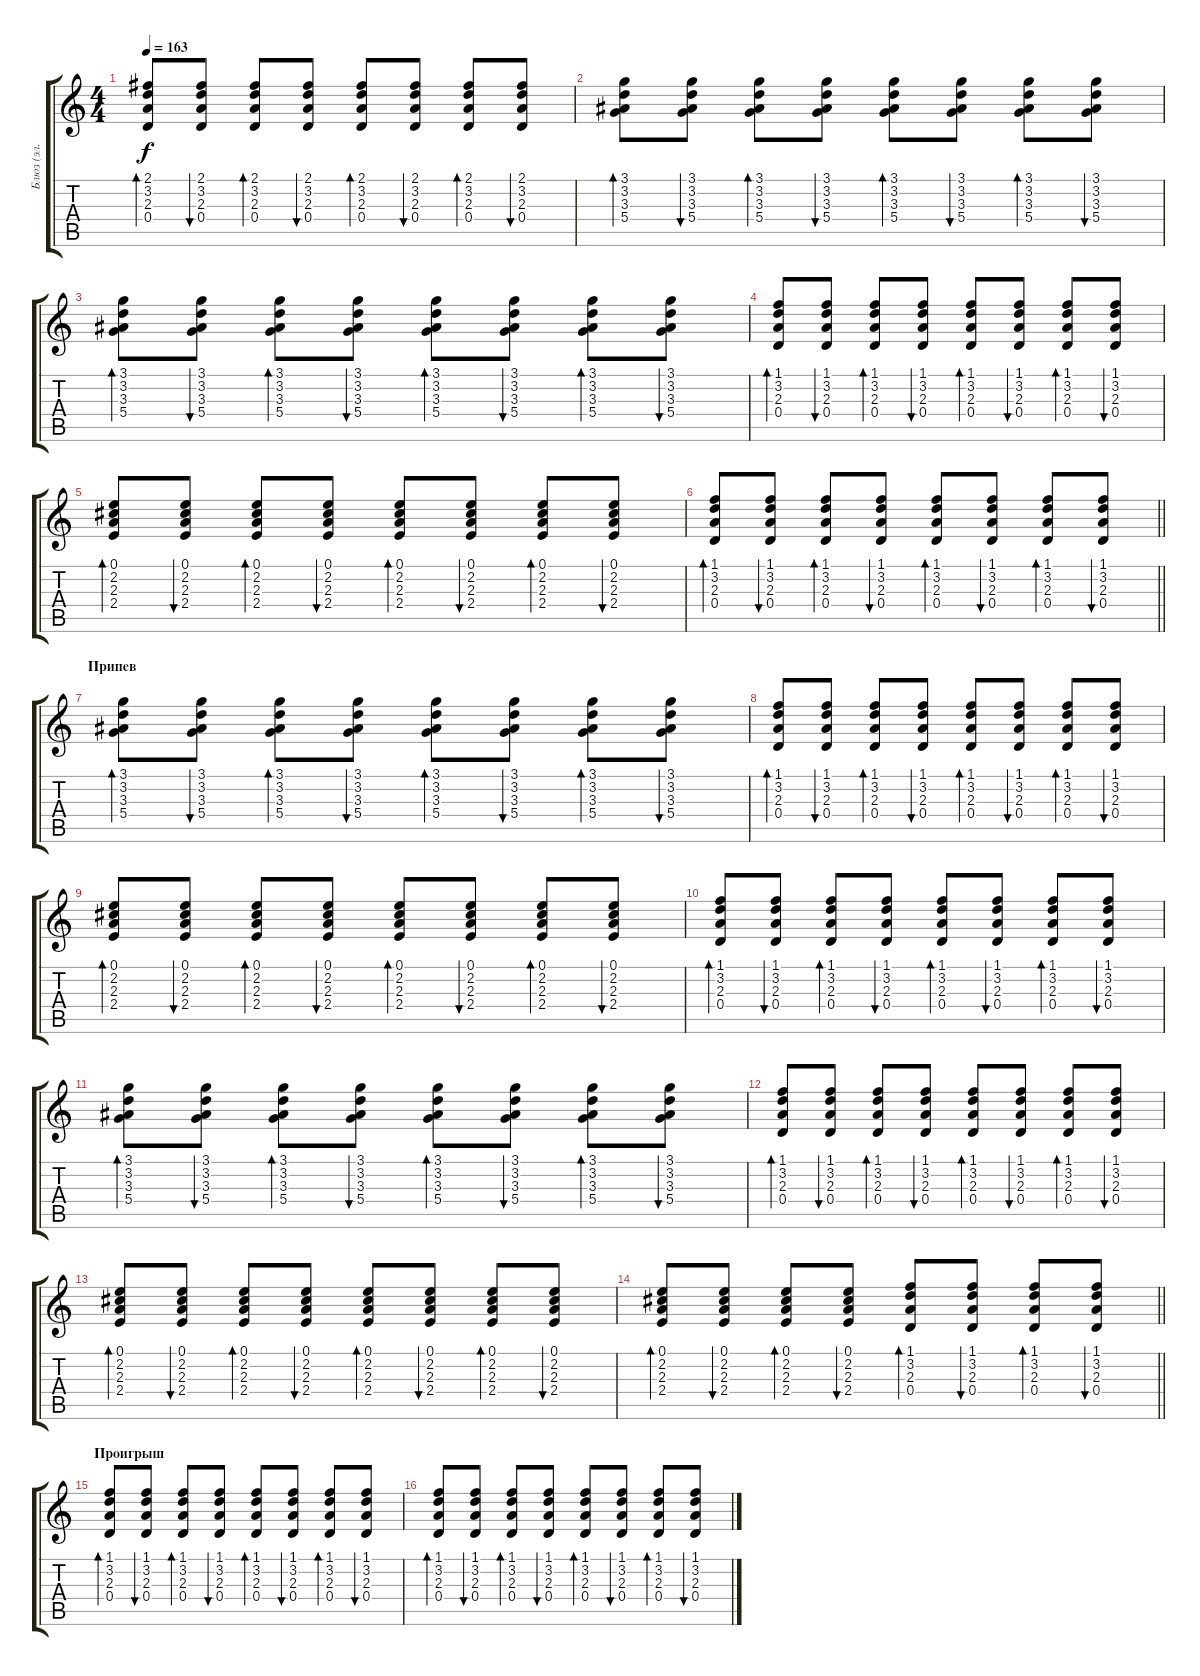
\track ("Блюз (эл. гитара)" "Блюз (эл. ") {instrument electricguitarclean}
\staff {score tabs}
\tuning (E4 B3 G3 D3 A2 E2) {hide}
\ts (4 4)
\tempo 163
\clef g2
\ks c
(2.1 3.2 2.3 0.4).8{bd 120 dy f} (2.1 3.2 2.3 0.4).8{bu 120} (2.1 3.2 2.3 0.4).8{bd 120} (2.1 3.2 2.3 0.4).8{bu 120} (2.1 3.2 2.3 0.4).8{bd 120} (2.1 3.2 2.3 0.4).8{bu 120} (2.1 3.2 2.3 0.4).8{bd 120} (2.1 3.2 2.3 0.4).8{bu 120} |
(3.1 3.2 3.3 5.4).8{bd 120} (3.1 3.2 3.3 5.4).8{bu 120} (3.1 3.2 3.3 5.4).8{bd 120} (3.1 3.2 3.3 5.4).8{bu 120} (3.1 3.2 3.3 5.4).8{bd 120} (3.1 3.2 3.3 5.4).8{bu 120} (3.1 3.2 3.3 5.4).8{bd 120} (3.1 3.2 3.3 5.4).8{bu 120} |
(3.1 3.2 3.3 5.4).8{bd 120} (3.1 3.2 3.3 5.4).8{bu 120} (3.1 3.2 3.3 5.4).8{bd 120} (3.1 3.2 3.3 5.4).8{bu 120} (3.1 3.2 3.3 5.4).8{bd 120} (3.1 3.2 3.3 5.4).8{bu 120} (3.1 3.2 3.3 5.4).8{bd 120} (3.1 3.2 3.3 5.4).8{bu 120} |
(1.1 3.2 2.3 0.4).8{bd 120} (1.1 3.2 2.3 0.4).8{bu 120} (1.1 3.2 2.3 0.4).8{bd 120} (1.1 3.2 2.3 0.4).8{bu 120} (1.1 3.2 2.3 0.4).8{bd 120} (1.1 3.2 2.3 0.4).8{bu 120} (1.1 3.2 2.3 0.4).8{bd 120} (1.1 3.2 2.3 0.4).8{bu 120} |
(0.1 2.2 2.3 2.4).8{bd 120} (0.1 2.2 2.3 2.4).8{bu 120} (0.1 2.2 2.3 2.4).8{bd 120} (0.1 2.2 2.3 2.4).8{bu 120} (0.1 2.2 2.3 2.4).8{bd 120} (0.1 2.2 2.3 2.4).8{bu 120} (0.1 2.2 2.3 2.4).8{bd 120} (0.1 2.2 2.3 2.4).8{bu 120} |
\barLineRight lightlight
(1.1 3.2 2.3 0.4).8{bd 120} (1.1 3.2 2.3 0.4).8{bu 120} (1.1 3.2 2.3 0.4).8{bd 120} (1.1 3.2 2.3 0.4).8{bu 120} (1.1 3.2 2.3 0.4).8{bd 120} (1.1 3.2 2.3 0.4).8{bu 120} (1.1 3.2 2.3 0.4).8{bd 120} (1.1 3.2 2.3 0.4).8{bu 120} |
\section ("" "Припев")
(3.1 3.2 3.3 5.4).8{bd 120} (3.1 3.2 3.3 5.4).8{bu 120} (3.1 3.2 3.3 5.4).8{bd 120} (3.1 3.2 3.3 5.4).8{bu 120} (3.1 3.2 3.3 5.4).8{bd 120} (3.1 3.2 3.3 5.4).8{bu 120} (3.1 3.2 3.3 5.4).8{bd 120} (3.1 3.2 3.3 5.4).8{bu 120} |
(1.1 3.2 2.3 0.4).8{bd 120} (1.1 3.2 2.3 0.4).8{bu 120} (1.1 3.2 2.3 0.4).8{bd 120} (1.1 3.2 2.3 0.4).8{bu 120} (1.1 3.2 2.3 0.4).8{bd 120} (1.1 3.2 2.3 0.4).8{bu 120} (1.1 3.2 2.3 0.4).8{bd 120} (1.1 3.2 2.3 0.4).8{bu 120} |
(0.1 2.2 2.3 2.4).8{bd 120} (0.1 2.2 2.3 2.4).8{bu 120} (0.1 2.2 2.3 2.4).8{bd 120} (0.1 2.2 2.3 2.4).8{bu 120} (0.1 2.2 2.3 2.4).8{bd 120} (0.1 2.2 2.3 2.4).8{bu 120} (0.1 2.2 2.3 2.4).8{bd 120} (0.1 2.2 2.3 2.4).8{bu 120} |
(1.1 3.2 2.3 0.4).8{bd 120} (1.1 3.2 2.3 0.4).8{bu 120} (1.1 3.2 2.3 0.4).8{bd 120} (1.1 3.2 2.3 0.4).8{bu 120} (1.1 3.2 2.3 0.4).8{bd 120} (1.1 3.2 2.3 0.4).8{bu 120} (1.1 3.2 2.3 0.4).8{bd 120} (1.1 3.2 2.3 0.4).8{bu 120} |
(3.1 3.2 3.3 5.4).8{bd 120} (3.1 3.2 3.3 5.4).8{bu 120} (3.1 3.2 3.3 5.4).8{bd 120} (3.1 3.2 3.3 5.4).8{bu 120} (3.1 3.2 3.3 5.4).8{bd 120} (3.1 3.2 3.3 5.4).8{bu 120} (3.1 3.2 3.3 5.4).8{bd 120} (3.1 3.2 3.3 5.4).8{bu 120} |
(1.1 3.2 2.3 0.4).8{bd 120} (1.1 3.2 2.3 0.4).8{bu 120} (1.1 3.2 2.3 0.4).8{bd 120} (1.1 3.2 2.3 0.4).8{bu 120} (1.1 3.2 2.3 0.4).8{bd 120} (1.1 3.2 2.3 0.4).8{bu 120} (1.1 3.2 2.3 0.4).8{bd 120} (1.1 3.2 2.3 0.4).8{bu 120} |
(0.1 2.2 2.3 2.4).8{bd 120} (0.1 2.2 2.3 2.4).8{bu 120} (0.1 2.2 2.3 2.4).8{bd 120} (0.1 2.2 2.3 2.4).8{bu 120} (0.1 2.2 2.3 2.4).8{bd 120} (0.1 2.2 2.3 2.4).8{bu 120} (0.1 2.2 2.3 2.4).8{bd 120} (0.1 2.2 2.3 2.4).8{bu 120} |
\barLineRight lightlight
(0.1 2.2 2.3 2.4).8{bd 120} (0.1 2.2 2.3 2.4).8{bu 120} (0.1 2.2 2.3 2.4).8{bd 120} (0.1 2.2 2.3 2.4).8{bu 120} (1.1 3.2 2.3 0.4).8{bd 120} (1.1 3.2 2.3 0.4).8{bu 120} (1.1 3.2 2.3 0.4).8{bd 120} (1.1 3.2 2.3 0.4).8{bu 120} |
\section ("" "Проигрыш")
(1.1 3.2 2.3 0.4).8{bd 120} (1.1 3.2 2.3 0.4).8{bu 120} (1.1 3.2 2.3 0.4).8{bd 120} (1.1 3.2 2.3 0.4).8{bu 120} (1.1 3.2 2.3 0.4).8{bd 120} (1.1 3.2 2.3 0.4).8{bu 120} (1.1 3.2 2.3 0.4).8{bd 120} (1.1 3.2 2.3 0.4).8{bu 120} |
(1.1 3.2 2.3 0.4).8{bd 120} (1.1 3.2 2.3 0.4).8{bu 120} (1.1 3.2 2.3 0.4).8{bd 120} (1.1 3.2 2.3 0.4).8{bu 120} (1.1 3.2 2.3 0.4).8{bd 120} (1.1 3.2 2.3 0.4).8{bu 120} (1.1 3.2 2.3 0.4).8{bd 120} (1.1 3.2 2.3 0.4).8{bu 120}
